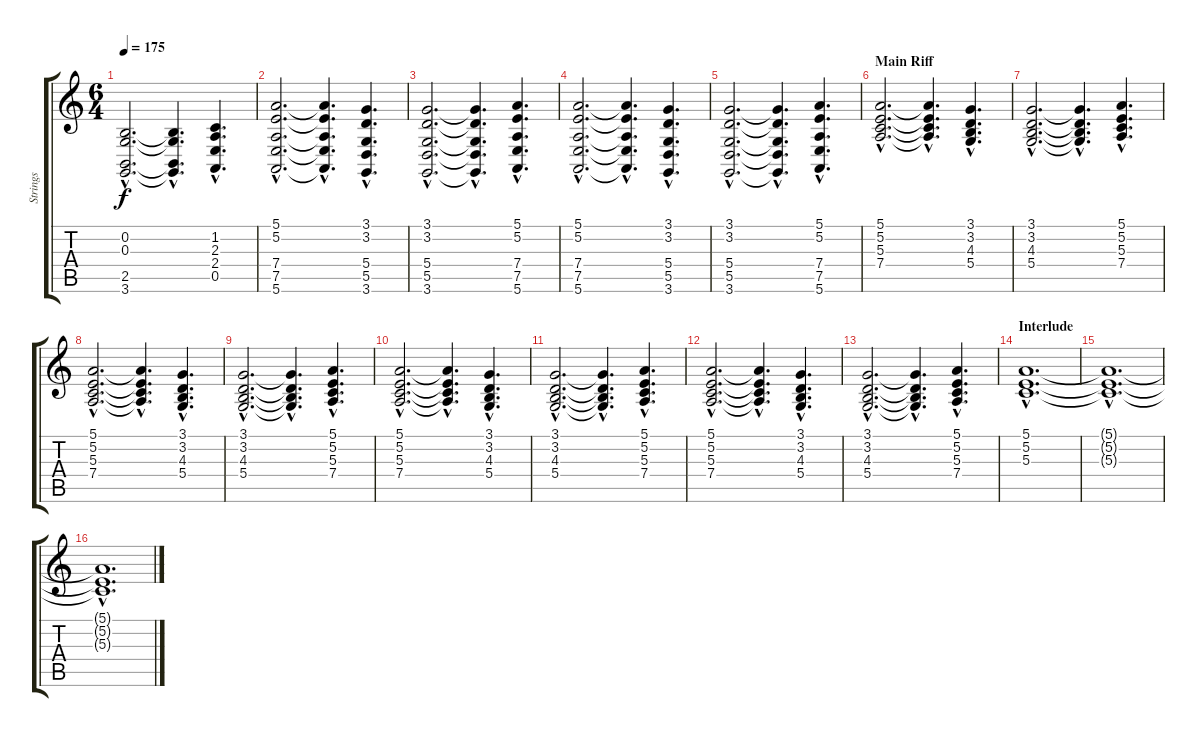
\track ("Strings" "Strings") {instrument stringensemble1}
\staff {score tabs}
\tuning (E4 B3 G3 D3 A2 E2) {hide}
\ts (6 4)
\tempo 175
\clef g2
\ks c
(0.2{hac t} 0.3{hac t} 2.5{hac t} 3.6{hac t}).2{d dy f} (0.2{hac t} 0.3{hac t} 2.5{hac t} 3.6{hac t}).4{d} (1.2{hac} 2.3{hac} 2.4{hac} 0.5{hac}).4{d} |
(5.1{hac} 5.2{hac} 7.4{hac} 7.5{hac} 5.6{hac}).2{d} (5.1{hac t} 5.2{hac t} 7.4{hac t} 7.5{hac t} 5.6{hac t}).4{d} (3.1{hac} 3.2{hac} 5.4{hac} 5.5{hac} 3.6{hac}).4{d} |
(3.1{hac} 3.2{hac} 5.4{hac} 5.5{hac} 3.6{hac}).2{d} (3.1{hac t} 3.2{hac t} 5.4{hac t} 5.5{hac t} 3.6{hac t}).4{d} (5.1{hac} 5.2{hac} 7.4{hac} 7.5{hac} 5.6{hac}).4{d} |
(5.1{hac} 5.2{hac} 7.4{hac} 7.5{hac} 5.6{hac}).2{d} (5.1{hac t} 5.2{hac t} 7.4{hac t} 7.5{hac t} 5.6{hac t}).4{d} (3.1{hac} 3.2{hac} 5.4{hac} 5.5{hac} 3.6{hac}).4{d} |
(3.1{hac} 3.2{hac} 5.4{hac} 5.5{hac} 3.6{hac}).2{d} (3.1{hac t} 3.2{hac t} 5.4{hac t} 5.5{hac t} 3.6{hac t}).4{d} (5.1{hac} 5.2{hac} 7.4{hac} 7.5{hac} 5.6{hac}).4{d} |
\section ("" "Main Riff")
(5.1{hac} 5.2{hac} 5.3{hac} 7.4{hac}).2{d} (5.1{hac t} 5.2{hac t} 5.3{hac t} 7.4{hac t}).4{d} (3.1{hac} 3.2{hac} 4.3{hac} 5.4{hac}).4{d} |
(3.1{hac} 3.2{hac} 4.3{hac} 5.4{hac}).2{d} (3.1{hac t} 3.2{hac t} 4.3{hac t} 5.4{hac t}).4{d} (5.1{hac} 5.2{hac} 5.3{hac} 7.4{hac}).4{d} |
(5.1{hac} 5.2{hac} 5.3{hac} 7.4{hac}).2{d} (5.1{hac t} 5.2{hac t} 5.3{hac t} 7.4{hac t}).4{d} (3.1{hac} 3.2{hac} 4.3{hac} 5.4{hac}).4{d} |
(3.1{hac} 3.2{hac} 4.3{hac} 5.4{hac}).2{d} (3.1{hac t} 3.2{hac t} 4.3{hac t} 5.4{hac t}).4{d} (5.1{hac} 5.2{hac} 5.3{hac} 7.4{hac}).4{d} |
(5.1{hac} 5.2{hac} 5.3{hac} 7.4{hac}).2{d} (5.1{hac t} 5.2{hac t} 5.3{hac t} 7.4{hac t}).4{d} (3.1{hac} 3.2{hac} 4.3{hac} 5.4{hac}).4{d} |
(3.1{hac} 3.2{hac} 4.3{hac} 5.4{hac}).2{d} (3.1{hac t} 3.2{hac t} 4.3{hac t} 5.4{hac t}).4{d} (5.1{hac} 5.2{hac} 5.3{hac} 7.4{hac}).4{d} |
(5.1{hac} 5.2{hac} 5.3{hac} 7.4{hac}).2{d} (5.1{hac t} 5.2{hac t} 5.3{hac t} 7.4{hac t}).4{d} (3.1{hac} 3.2{hac} 4.3{hac} 5.4{hac}).4{d} |
(3.1{hac} 3.2{hac} 4.3{hac} 5.4{hac}).2{d} (3.1{hac t} 3.2{hac t} 4.3{hac t} 5.4{hac t}).4{d} (5.1{hac} 5.2{hac} 5.3{hac} 7.4{hac}).4{d} |
\section ("" "Interlude")
(5.1{hac} 5.2{hac} 5.3{hac}).1{d} |
(5.1{hac t} 5.2{hac t} 5.3{hac t}).1{d volume 9} |
(5.1{hac t} 5.2{hac t} 5.3{hac t}).1{d volume 7}
